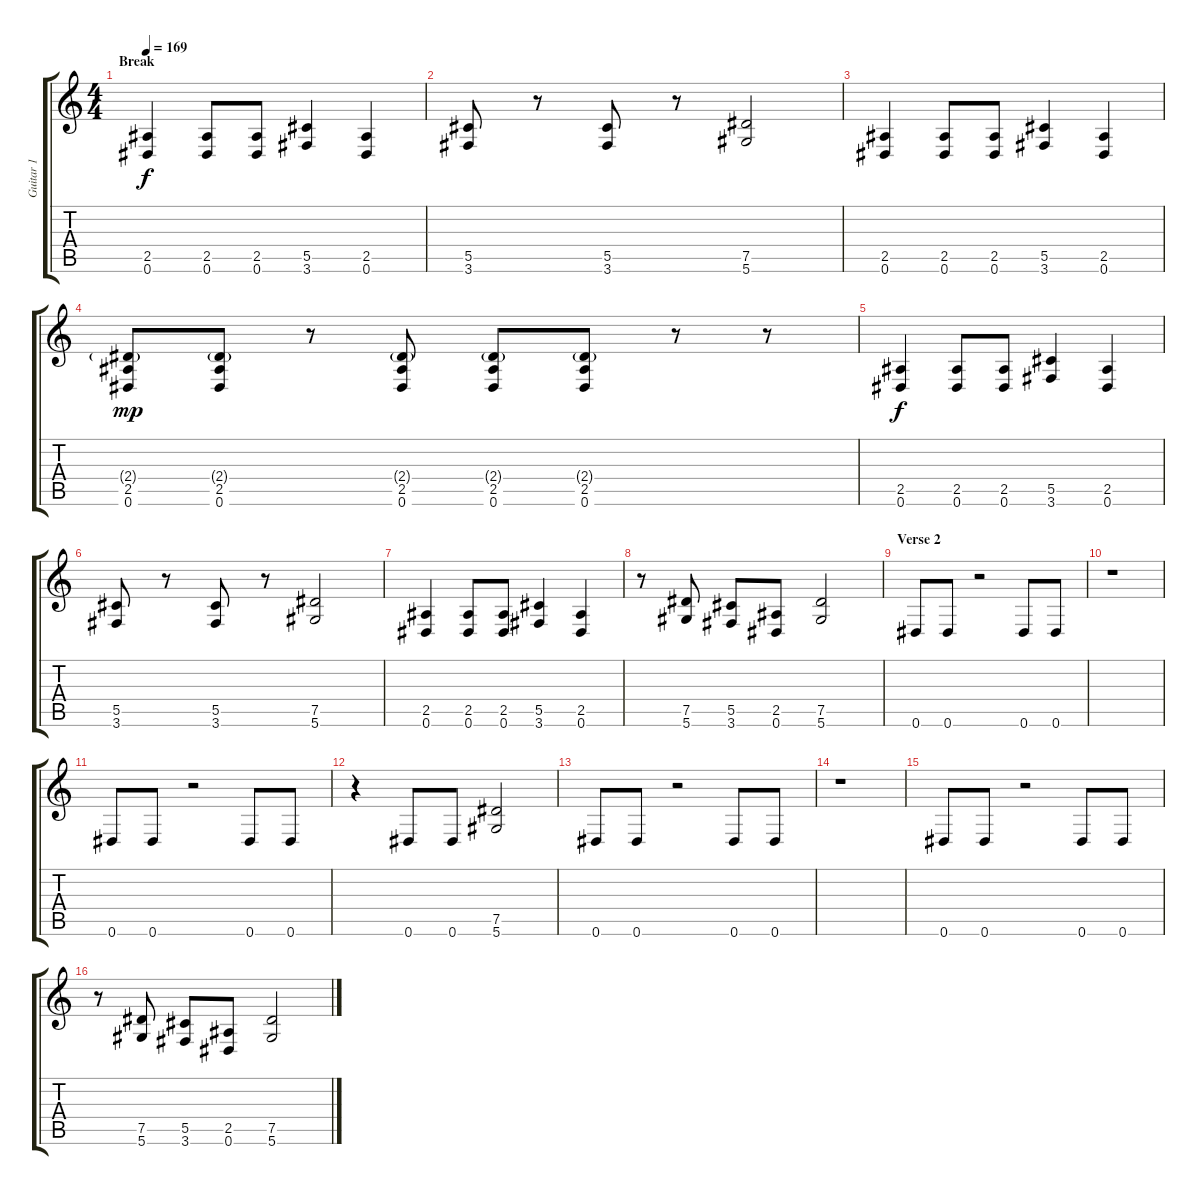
\track ("Guitar 1" "Guitar 1") {instrument distortionguitar}
\staff {score tabs}
\tuning (Eb4 Bb3 Gb3 Db3 Ab2 Eb2) {hide}
\ts (4 4)
\section ("" "Break")
\tempo 169
\clef g2
\ks c
(2.5 0.6).4{dy f} (2.5 0.6).8 (2.5 0.6).8 (5.5 3.6).4 (2.5 0.6).4 |
(5.5 3.6).8 r.8 (5.5 3.6).8 r.8 (7.5 5.6).2 |
(2.5 0.6).4 (2.5 0.6).8 (2.5 0.6).8 (5.5 3.6).4 (2.5 0.6).4 |
(2.4{g} 2.5 0.6).8{dy mp} (2.4{g} 2.5 0.6).8 r.8 (2.4{g} 2.5 0.6).8 (2.4{g} 2.5 0.6).8 (2.4{g} 2.5 0.6).8 r.8 r.8 |
(2.5 0.6).4{dy f} (2.5 0.6).8 (2.5 0.6).8 (5.5 3.6).4 (2.5 0.6).4 |
(5.5 3.6).8 r.8 (5.5 3.6).8 r.8 (7.5 5.6).2 |
(2.5 0.6).4 (2.5 0.6).8 (2.5 0.6).8 (5.5 3.6).4 (2.5 0.6).4 |
r.8 (7.5 5.6).8 (5.5 3.6).8 (2.5 0.6).8 (7.5 5.6).2 |
\section ("" "Verse 2")
0.6.8 0.6.8 r.2 0.6.8 0.6.8 |
r.1 |
0.6.8 0.6.8 r.2 0.6.8 0.6.8 |
r.4 0.6.8 0.6.8 (7.5 5.6).2 |
0.6.8 0.6.8 r.2 0.6.8 0.6.8 |
r.1 |
0.6.8 0.6.8 r.2 0.6.8 0.6.8 |
r.8 (7.5 5.6).8 (5.5 3.6).8 (2.5 0.6).8 (7.5 5.6).2
